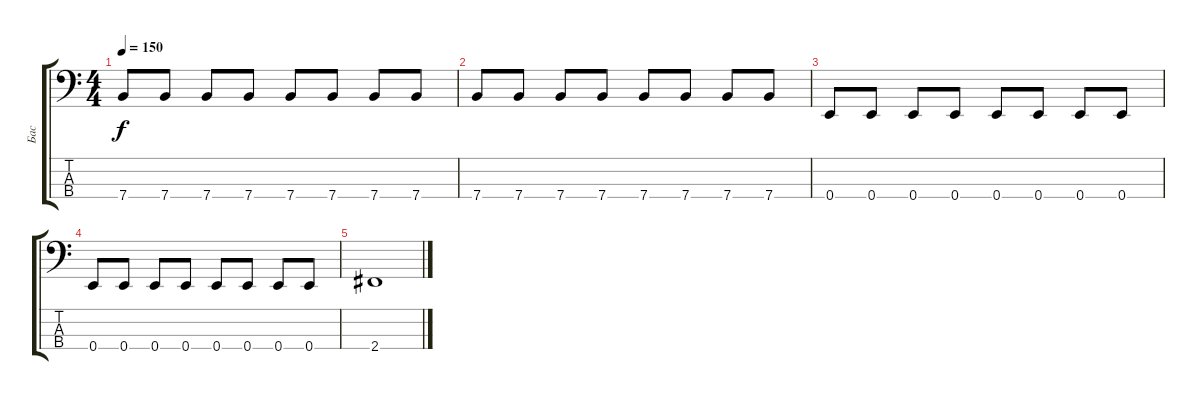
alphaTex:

\track ("Бас" "Бас") {instrument electricbassfinger}
\staff {score tabs}
\tuning (G2 D2 A1 E1) {hide}
\ts (4 4)
\tempo 150
\clef f4
\ks c
7.4.8{dy f} 7.4.8 7.4.8 7.4.8 7.4.8 7.4.8 7.4.8 7.4.8 |
7.4.8 7.4.8 7.4.8 7.4.8 7.4.8 7.4.8 7.4.8 7.4.8 |
0.4.8 0.4.8 0.4.8 0.4.8 0.4.8 0.4.8 0.4.8 0.4.8 |
0.4.8 0.4.8 0.4.8 0.4.8 0.4.8 0.4.8 0.4.8 0.4.8 |
2.4.1
